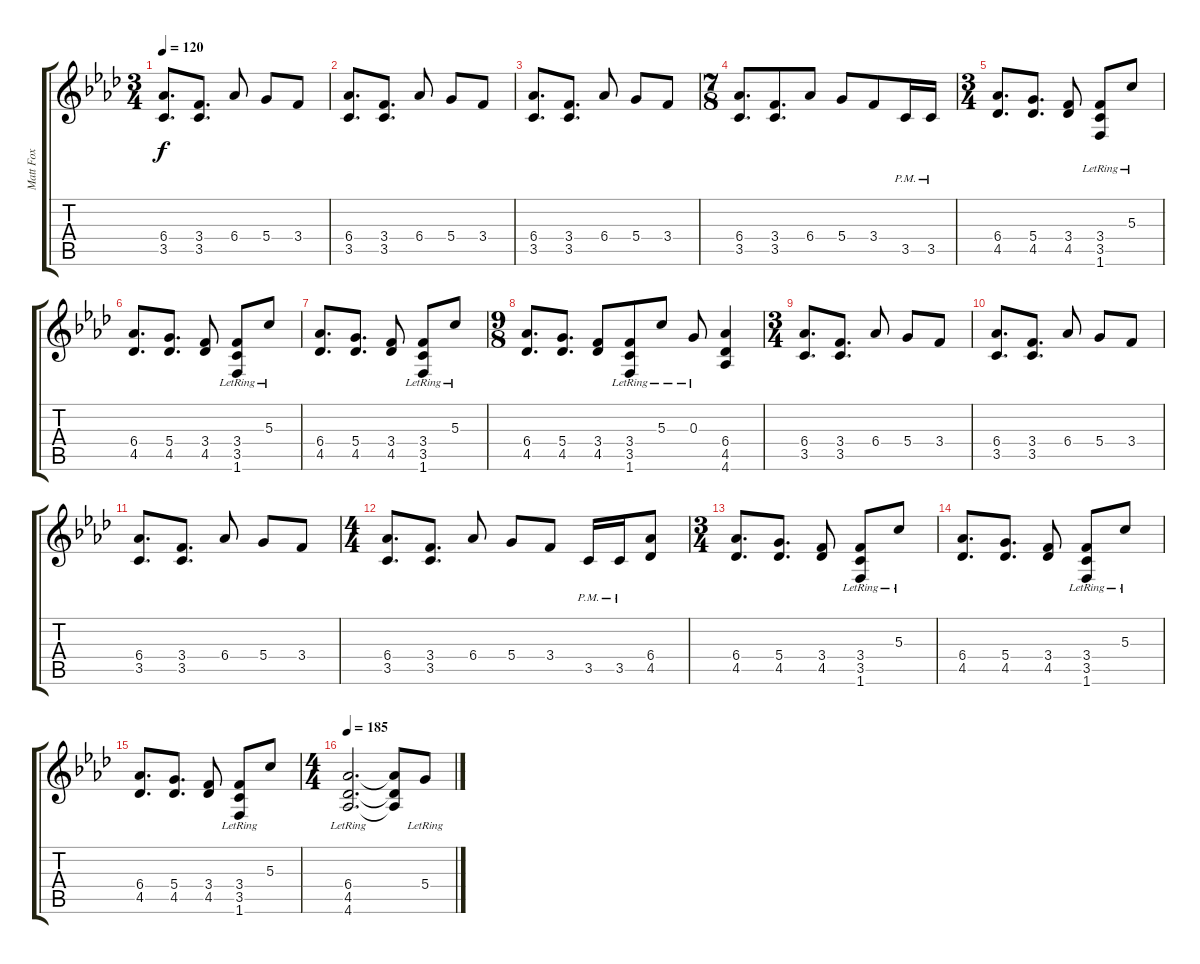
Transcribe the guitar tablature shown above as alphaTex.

\track ("Matt Fox" "Matt Fox") {instrument distortionguitar}
\staff {score tabs}
\tuning (E4 B3 G3 D3 A2 E2) {hide}
\ts (3 4)
\tempo 120
\clef g2
\ks ab
(6.4 3.5).8{d dy f instrument distortionguitar} (3.4 3.5).8{d} 6.4.8 5.4.8 3.4.8 |
(6.4 3.5).8{d} (3.4 3.5).8{d} 6.4.8 5.4.8 3.4.8 |
(6.4 3.5).8{d} (3.4 3.5).8{d} 6.4.8 5.4.8 3.4.8 |
\ts (7 8)
(6.4 3.5).8{d} (3.4 3.5).8{d} 6.4.8 5.4.8 3.4.8 3.5{pm}.16 3.5{pm}.16 |
\ts (3 4)
(6.4 4.5).8{d} (5.4 4.5).8{d} (3.4 4.5).8 (3.4{lr} 3.5{lr} 1.6{lr}).8 5.3{lr}.8 |
(6.4 4.5).8{d} (5.4 4.5).8{d} (3.4 4.5).8 (3.4{lr} 3.5{lr} 1.6{lr}).8 5.3{lr}.8 |
(6.4 4.5).8{d} (5.4 4.5).8{d} (3.4 4.5).8 (3.4{lr} 3.5{lr} 1.6{lr}).8 5.3{lr}.8 |
\ts (9 8)
(6.4 4.5).8{d} (5.4 4.5).8{d} (3.4 4.5).8 (3.4{lr} 3.5{lr} 1.6{lr}).8 5.3{lr}.8 0.3{lr}.8 (6.4 4.5 4.6).4 |
\ts (3 4)
(6.4 3.5).8{d} (3.4 3.5).8{d} 6.4.8 5.4.8 3.4.8 |
(6.4 3.5).8{d} (3.4 3.5).8{d} 6.4.8 5.4.8 3.4.8 |
(6.4 3.5).8{d} (3.4 3.5).8{d} 6.4.8 5.4.8 3.4.8 |
\ts (4 4)
(6.4 3.5).8{d} (3.4 3.5).8{d} 6.4.8 5.4.8 3.4.8 3.5{pm}.16 3.5{pm}.16 (6.4 4.5).8 |
\ts (3 4)
(6.4 4.5).8{d} (5.4 4.5).8{d} (3.4 4.5).8 (3.4{lr} 3.5{lr} 1.6{lr}).8 5.3{lr}.8 |
(6.4 4.5).8{d} (5.4 4.5).8{d} (3.4 4.5).8 (3.4{lr} 3.5{lr} 1.6{lr}).8 5.3{lr}.8 |
(6.4 4.5).8{d} (5.4 4.5).8{d} (3.4 4.5).8 (3.4{lr} 3.5{lr} 1.6{lr}).8 5.3.8 |
\ts (4 4)
\tempo 185
(6.4{lr} 4.5{lr} 4.6{lr}).2{d} (6.4{t} 4.5{t} 4.6{t}).8 5.4{lr}.8
